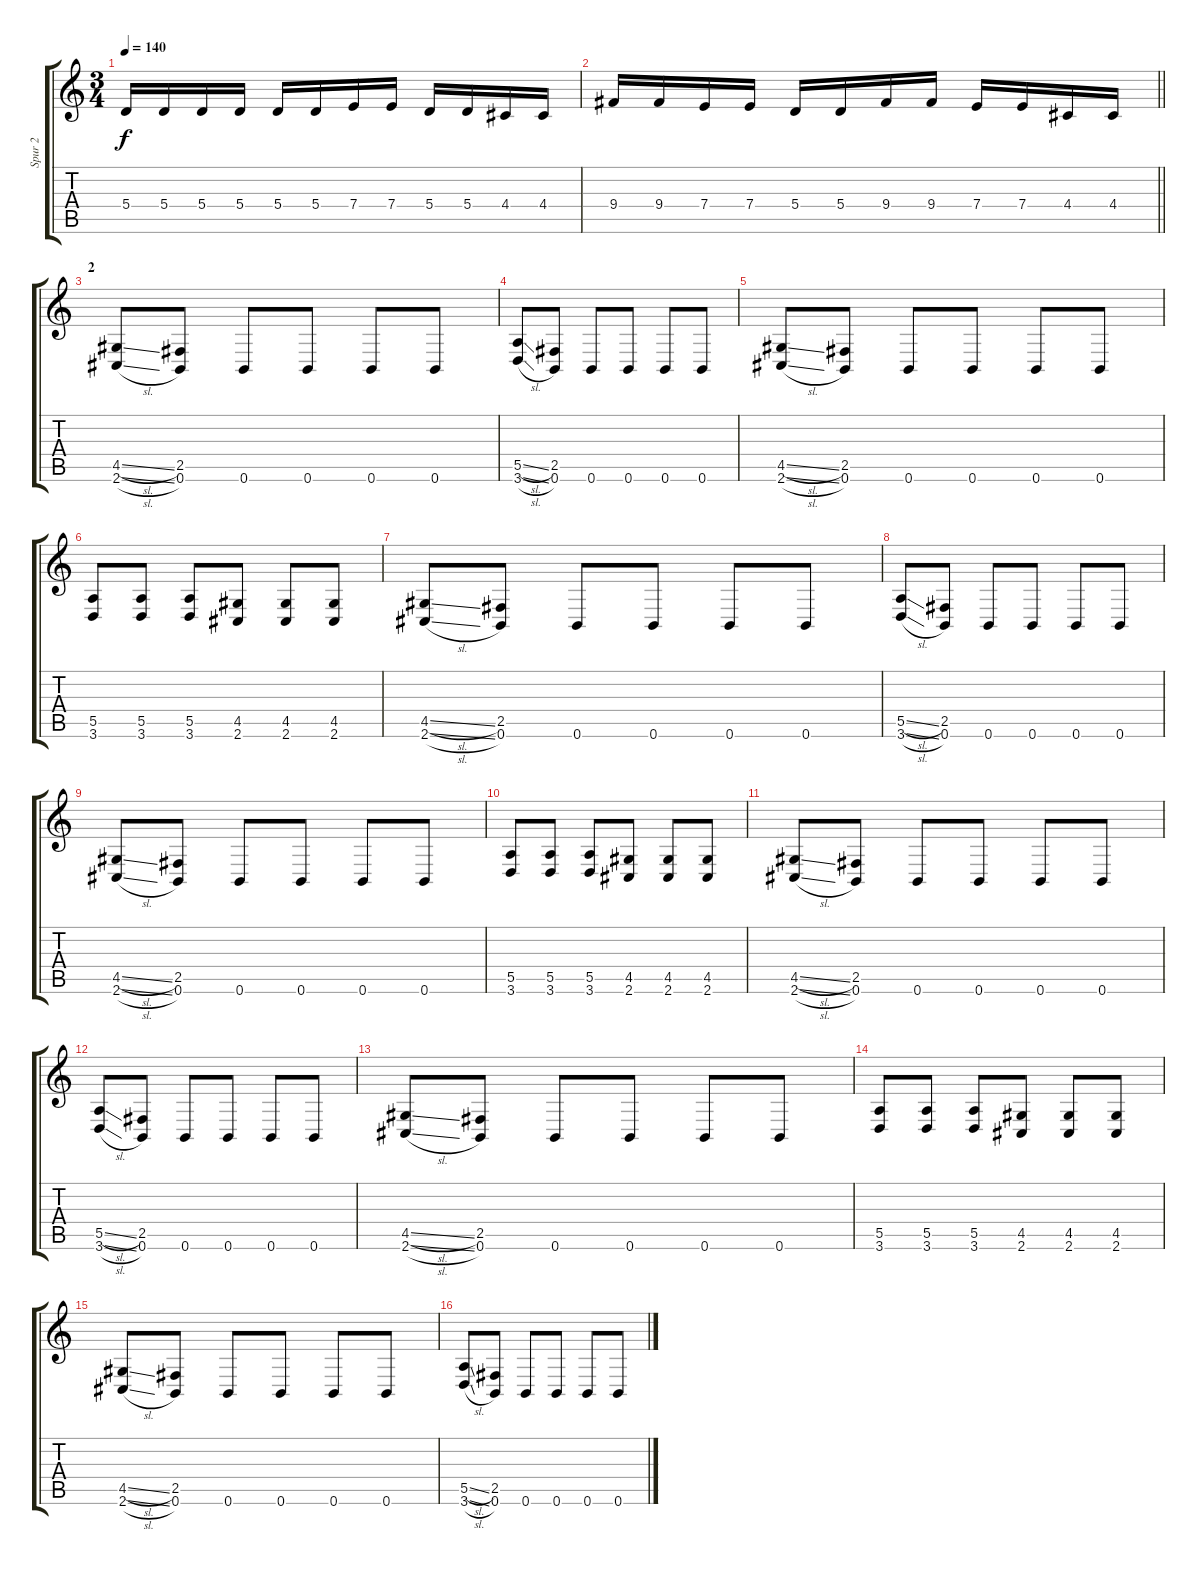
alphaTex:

\track ("Spur 2" "Spur 2") {instrument distortionguitar}
\staff {score tabs}
\tuning (B3 Gb3 D3 A2 E2 B1) {hide}
\ts (3 4)
\tempo 140
\clef g2
\ks c
5.4.16{dy f} 5.4.16 5.4.16 5.4.16 5.4.16 5.4.16 7.4.16 7.4.16 5.4.16 5.4.16 4.4.16 4.4.16 |
\barLineRight lightlight
9.4.16 9.4.16 7.4.16 7.4.16 5.4.16 5.4.16 9.4.16 9.4.16 7.4.16 7.4.16 4.4.16 4.4.16 |
\section ("" "2")
(4.5{sl} 2.6{sl}).8 (2.5 0.6).8 0.6.8 0.6.8 0.6.8 0.6.8 |
(5.5{sl} 3.6{sl}).8 (2.5 0.6).8 0.6.8 0.6.8 0.6.8 0.6.8 |
(4.5{sl} 2.6{sl}).8 (2.5 0.6).8 0.6.8 0.6.8 0.6.8 0.6.8 |
(5.5 3.6).8 (5.5 3.6).8 (5.5 3.6).8 (4.5 2.6).8 (4.5 2.6).8 (4.5 2.6).8 |
(4.5{sl} 2.6{sl}).8 (2.5 0.6).8 0.6.8 0.6.8 0.6.8 0.6.8 |
(5.5{sl} 3.6{sl}).8 (2.5 0.6).8 0.6.8 0.6.8 0.6.8 0.6.8 |
(4.5{sl} 2.6{sl}).8 (2.5 0.6).8 0.6.8 0.6.8 0.6.8 0.6.8 |
(5.5 3.6).8 (5.5 3.6).8 (5.5 3.6).8 (4.5 2.6).8 (4.5 2.6).8 (4.5 2.6).8 |
(4.5{sl} 2.6{sl}).8 (2.5 0.6).8 0.6.8 0.6.8 0.6.8 0.6.8 |
(5.5{sl} 3.6{sl}).8 (2.5 0.6).8 0.6.8 0.6.8 0.6.8 0.6.8 |
(4.5{sl} 2.6{sl}).8 (2.5 0.6).8 0.6.8 0.6.8 0.6.8 0.6.8 |
(5.5 3.6).8 (5.5 3.6).8 (5.5 3.6).8 (4.5 2.6).8 (4.5 2.6).8 (4.5 2.6).8 |
(4.5{sl} 2.6{sl}).8 (2.5 0.6).8 0.6.8 0.6.8 0.6.8 0.6.8 |
(5.5{sl} 3.6{sl}).8 (2.5 0.6).8 0.6.8 0.6.8 0.6.8 0.6.8
